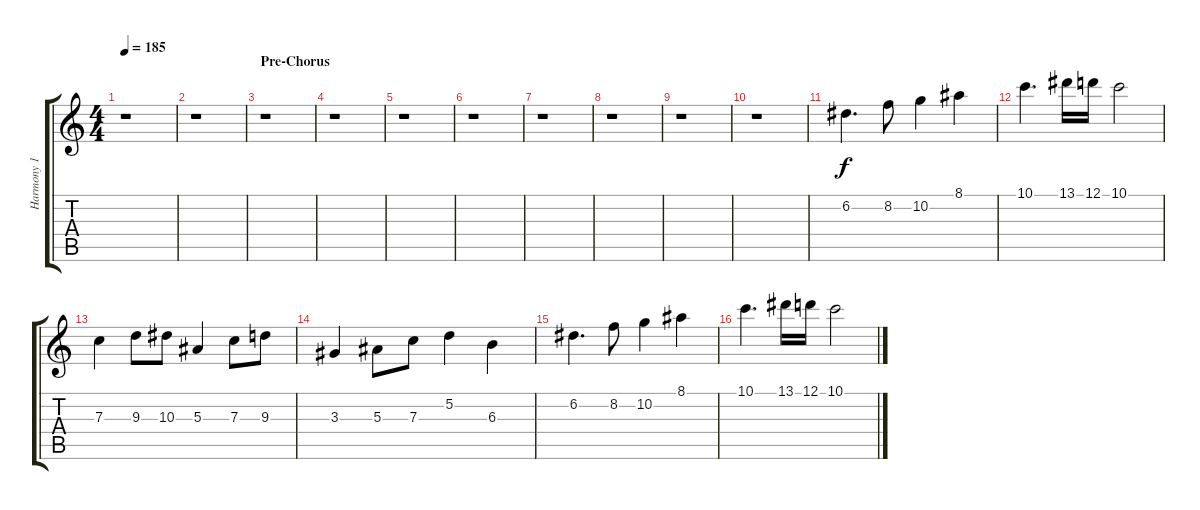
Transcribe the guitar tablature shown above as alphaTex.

\track ("Harmony 1" "Harmony 1") {instrument overdrivenguitar}
\staff {score tabs}
\tuning (D4 A3 F3 C3 G2 C2) {hide}
\ts (4 4)
\tempo 185
\clef g2
\ks aminor
r.1{dy f} |
r.1 |
\section ("" "Pre-Chorus")
r.1 |
r.1 |
r.1 |
r.1 |
r.1 |
r.1 |
r.1 |
r.1 |
6.2.4{d} 8.2.8 10.2.4 8.1.4 |
10.1.4{d} 13.1.16 12.1.16 10.1.2 |
7.3.4 9.3.8 10.3.8 5.3.4 7.3.8 9.3.8 |
3.3.4 5.3.8 7.3.8 5.2.4 6.3.4 |
6.2.4{d} 8.2.8 10.2.4 8.1.4 |
10.1.4{d} 13.1.16 12.1.16 10.1.2
